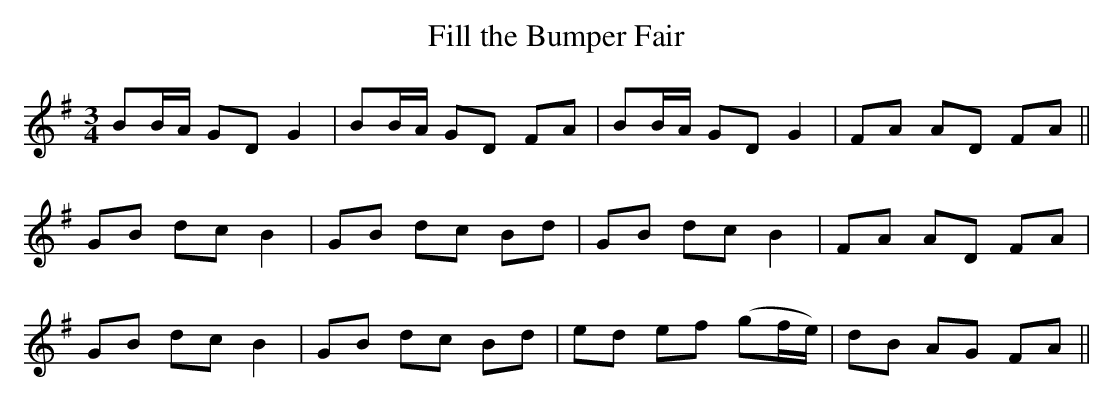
X:1
T: Fill the Bumper Fair
M: 3/4
L: 1/8
K: G
BB/A/ GD G2 | BB/A/ GD FA | BB/A/ GD G2 | FA AD FA ||
GB dc B2 | GB dc Bd | GB dc B2 | FA AD FA |
GB dc B2 | GB dc Bd | ed ef (gf/e/) | dB AG FA ||
